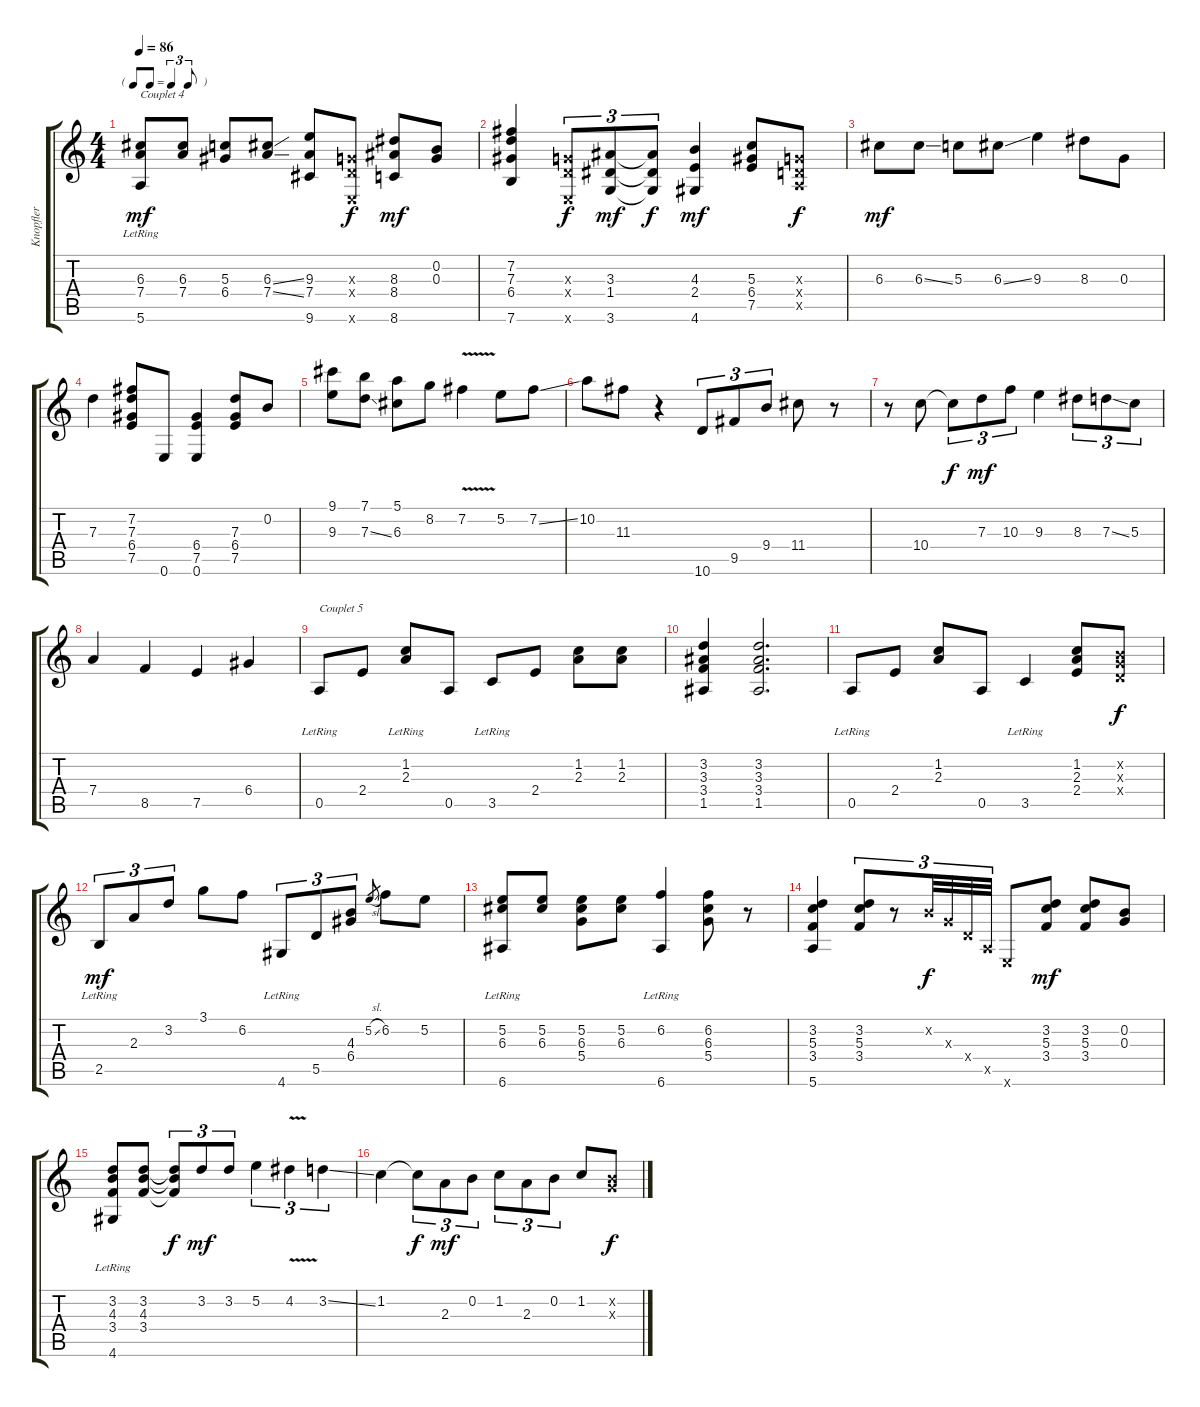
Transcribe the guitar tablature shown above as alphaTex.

\track ("Knopfler" "Knopfler") {instrument acousticguitarsteel}
\staff {score tabs}
\tuning (E4 B3 G3 D3 A2 E2) {hide}
\ts (4 4)
\tf triplet8th
\tempo 86
\clef g2
\ks c
(6.3 7.4 5.6{lr}).8{txt "Couplet 4" dy mf} (6.3 7.4).8 (5.3 6.4).8 (6.3{ss} 7.4{ss}).8 (9.3 7.4 9.6).8 (0.3{x} 0.4{x} 0.6{x}).8{dy f} (8.3 8.4 8.6).8{dy mf} (0.2 0.3).8 |
(7.2 7.3 6.4 7.6).4 (0.3{x} 0.4{x} 0.6{x}).8{tu (3 2) dy f} (3.3 1.4 3.6).8{tu (3 2) dy mf} (3.3{t} 1.4{t} 3.6{t}).8{tu (3 2) dy f} (4.3 2.4 4.6).4{dy mf} (5.3 6.4 7.5).8 (0.3{x} 0.4{x} 0.5{x}).8{dy f} |
6.3.8{dy mf} 6.3{ss}.8 5.3.8 6.3{ss}.8 9.3.4 8.3.8 0.3.8 |
7.3.4 (7.2 7.3 6.4 7.5).8 0.6.8 (6.4 7.5 0.6).4 (7.3 6.4 7.5).8 0.2.8 |
(9.1 9.3).8 (7.1 7.3{ss}).8 (5.1 6.3).8 8.2.8 7.2{v}.4 5.2.8 7.2{ss}.8 |
10.2.8 11.3.8 r.4 10.6.8{tu (3 2)} 9.5.8{tu (3 2)} 9.4.8{tu (3 2)} 11.4.8 r.8 |
r.8 10.4.8 10.4{t}.8{tu (3 2) dy f} 7.3.8{tu (3 2) dy mf} 10.3.8{tu (3 2)} 9.3.4 8.3.8{tu (3 2)} 7.3{ss}.8{tu (3 2)} 5.3.8{tu (3 2)} |
7.4.4 8.5.4 7.5.4 6.4.4 |
0.5{lr}.8{txt "Couplet 5"} 2.4.8 (1.2{lr} 2.3{lr}).8 0.5.8 3.5{lr}.8 2.4.8 (1.2 2.3).8 (1.2 2.3).8 |
(3.2 3.3 3.4 1.5).4 (3.2 3.3 3.4 1.5).2{d} |
0.5{lr}.8 2.4.8 (1.2 2.3).8 0.5.8 3.5{lr}.4 (1.2 2.3 2.4).8 (0.2{x} 0.3{x} 0.4{x}).8{dy f} |
2.5{lr}.8{tu (3 2) dy mf} 2.3.8{tu (3 2)} 3.2.8{tu (3 2)} 3.1.8 6.2.8 4.6{lr}.8{tu (3 2)} 5.5.8{tu (3 2)} (4.3 6.4).8{tu (3 2)} 5.2{sl}.8{gr} 6.2.8 5.2.8 |
(5.2 6.3 6.6{lr}).8 (5.2 6.3).8 (5.2 6.3 5.4).8 (5.2 6.3).8 (6.2 6.6{lr}).4 (6.2 6.3 5.4).8 r.8 |
(3.2 5.3 3.4 5.6).4 (3.2 5.3 3.4).8{tu (3 2)} r.8{tu (3 2)} 0.2{x}.32{tu (3 2) dy f} 0.3{x}.32{tu (3 2)} 0.4{x}.32{tu (3 2)} 0.5{x}.32{tu (3 2)} 0.6{x}.8 (3.2 5.3 3.4).8{dy mf} (3.2 5.3 3.4).8 (0.2 0.3).8 |
(3.2 4.3 3.4 4.6{lr}).8 (3.2 4.3 3.4).8 (3.2{t} 4.3{t} 3.4{t}).8{tu (3 2) dy f} 3.2.8{tu (3 2) dy mf} 3.2.8{tu (3 2)} 5.2.4{tu (3 2)} 4.2{v}.4{tu (3 2)} 3.2{ss}.4{tu (3 2)} |
1.2.4 1.2{t}.8{tu (3 2) dy f} 2.3.8{tu (3 2) dy mf} 0.2.8{tu (3 2)} 1.2.8{tu (3 2)} 2.3.8{tu (3 2)} 0.2.8{tu (3 2)} 1.2.8 (0.2{x} 0.3{x}).8{dy f}
